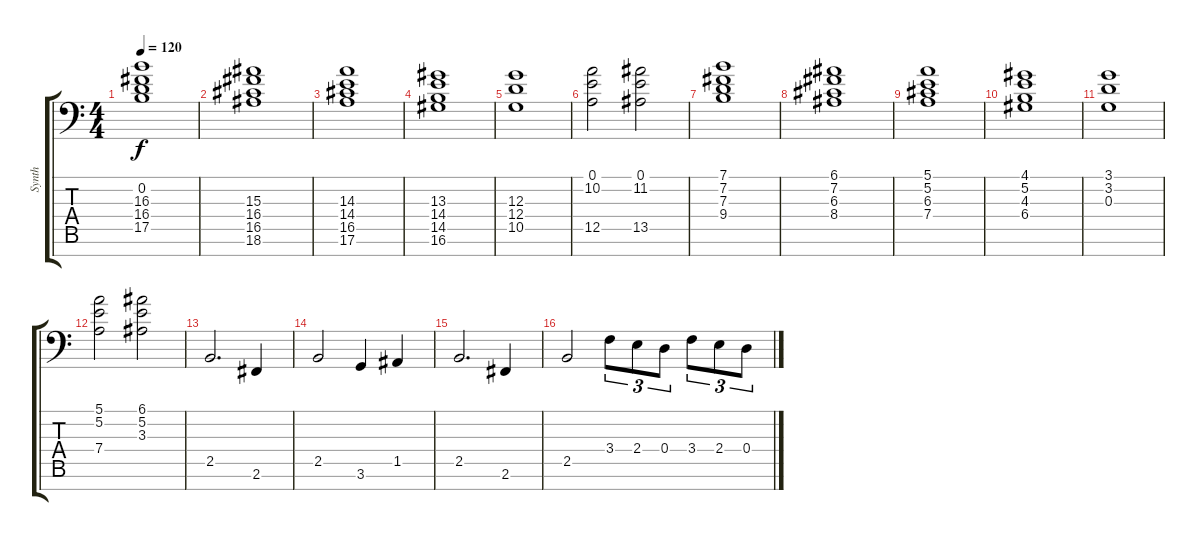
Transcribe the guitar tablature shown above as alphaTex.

\track ("Synth" "Synth") {instrument pad3polysynth}
\staff {score tabs}
\tuning (E4 B3 G3 D3 A2 E2 C-1) {hide}
\ts (4 4)
\tempo 120
\clef f4
\ks c
(0.2 16.3 16.4 17.5).1{dy f} |
(15.3 16.4 16.5 18.6).1 |
(14.3 14.4 16.5 17.6).1 |
(13.3 14.4 14.5 16.6).1 |
(12.3 12.4 10.5).1 |
(0.1 10.2 12.5).2 (0.1 11.2 13.5).2 |
(7.1 7.2 7.3 9.4).1 |
(6.1 7.2 6.3 8.4).1 |
(5.1 5.2 6.3 7.4).1 |
(4.1 5.2 4.3 6.4).1 |
(3.1 3.2 0.3).1 |
(5.1 5.2 7.4).2 (6.1 5.2 3.3).2 |
2.5.2{d} 2.6.4 |
2.5.2 3.6.4 1.5.4 |
2.5.2{d} 2.6.4 |
2.5.2 3.4.8{tu (3 2)} 2.4.8{tu (3 2)} 0.4.8{tu (3 2)} 3.4.8{tu (3 2)} 2.4.8{tu (3 2)} 0.4.8{tu (3 2)}
